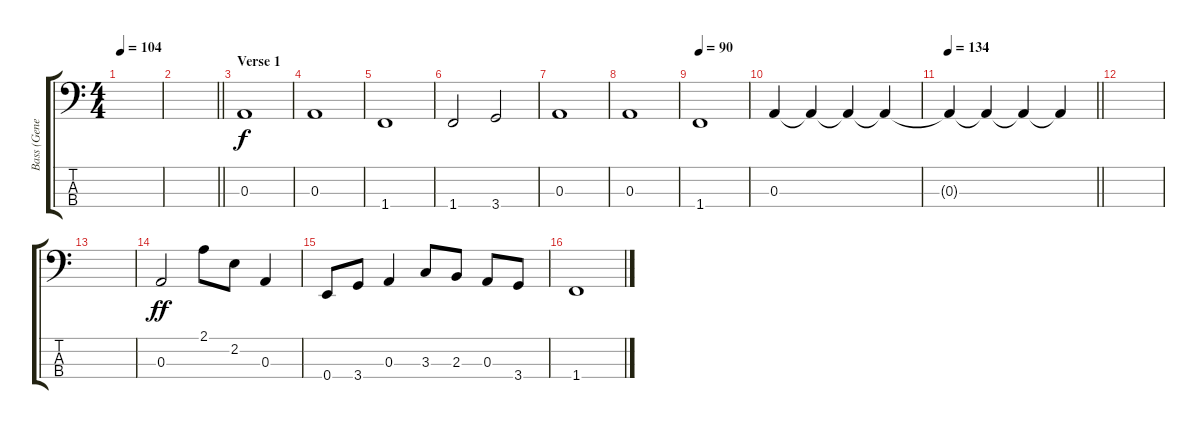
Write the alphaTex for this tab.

\track ("Bass (Gene)" "Bass (Gene") {instrument electricbasspick}
\staff {score tabs}
\tuning (G2 D2 A1 E1) {hide}
\ts (4 4)
\tempo 104
\clef f4
\ks c
|
\barLineRight lightlight
|
\section ("" "Verse 1")
0.3.1 |
0.3.1 |
1.4.1 |
1.4.2 3.4.2 |
0.3.1 |
0.3.1 |
\tempo 90
1.4.1 |
0.3.4 0.3{t}.4 0.3{t}.4 0.3{t}.4 |
\tempo 134
\barLineRight lightlight
0.3{t}.4 0.3{t}.4 0.3{t}.4 0.3{t}.4 |
|
|
0.3.2{dy ff} 2.1.8 2.2.8 0.3.4 |
0.4.8 3.4.8 0.3.4 3.3.8 2.3.8 0.3.8 3.4.8 |
1.4.1
